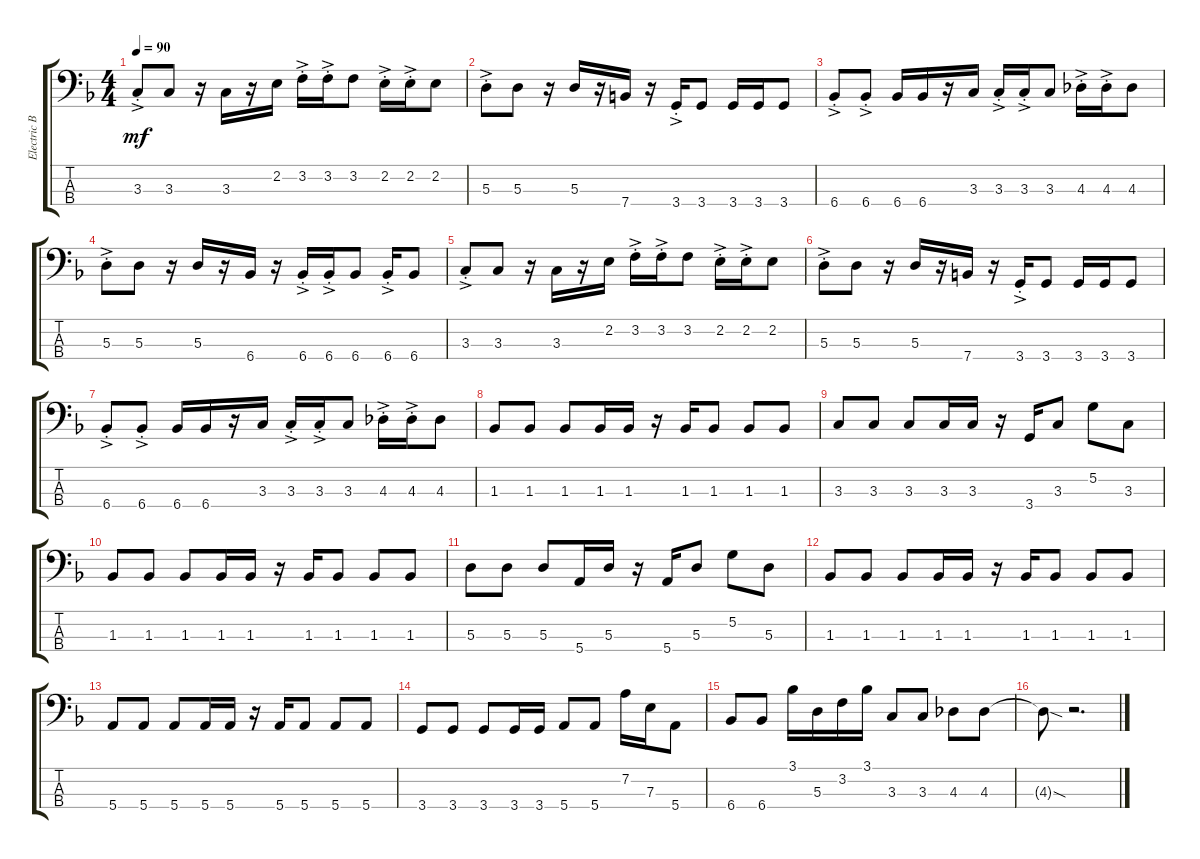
\track ("Electric Bass" "Electric B") {instrument electricbassfinger}
\staff {score tabs}
\tuning (G2 D2 A1 E1) {hide}
\ts (4 4)
\tempo 90
\clef f4
\ks f
3.3{ac st}.8{dy mf} 3.3.8 r.16 3.3.16 r.16 2.2.16 3.2{ac st}.16 3.2{ac st}.16 3.2.8 2.2{ac st}.16 2.2{ac st}.16 2.2.8 |
5.3{ac st}.8 5.3.8 r.16 5.3.16 r.16 7.4.16 r.16 3.4{ac st}.16 3.4.8 3.4.16 3.4.16 3.4.8 |
6.4{ac st}.8 6.4{ac st}.8 6.4.16 6.4.16 r.16 3.3.16 3.3{ac st}.16 3.3{ac st}.16 3.3.8 4.3{ac st}.16 4.3{ac st}.16 4.3.8 |
5.3{ac st}.8 5.3.8 r.16 5.3.16 r.16 6.4.16 r.16 6.4{ac st}.16 6.4{ac st}.16 6.4.8 6.4{ac st}.16 6.4.8 |
3.3{ac st}.8 3.3.8 r.16 3.3.16 r.16 2.2.16 3.2{ac st}.16 3.2{ac st}.16 3.2.8 2.2{ac st}.16 2.2{ac st}.16 2.2.8 |
5.3{ac st}.8 5.3.8 r.16 5.3.16 r.16 7.4.16 r.16 3.4{ac st}.16 3.4.8 3.4.16 3.4.16 3.4.8 |
6.4{ac st}.8 6.4{ac st}.8 6.4.16 6.4.16 r.16 3.3.16 3.3{ac st}.16 3.3{ac st}.16 3.3.8 4.3{ac st}.16 4.3{ac st}.16 4.3.8 |
1.3.8 1.3.8 1.3.8 1.3.16 1.3.16 r.16 1.3.16 1.3.8 1.3.8 1.3.8 |
3.3.8 3.3.8 3.3.8 3.3.16 3.3.16 r.16 3.4.16 3.3.8 5.2.8 3.3.8 |
1.3.8 1.3.8 1.3.8 1.3.16 1.3.16 r.16 1.3.16 1.3.8 1.3.8 1.3.8 |
5.3.8 5.3.8 5.3.8 5.4.16 5.3.16 r.16 5.4.16 5.3.8 5.2.8 5.3.8 |
1.3.8 1.3.8 1.3.8 1.3.16 1.3.16 r.16 1.3.16 1.3.8 1.3.8 1.3.8 |
5.4.8 5.4.8 5.4.8 5.4.16 5.4.16 r.16 5.4.16 5.4.8 5.4.8 5.4.8 |
3.4.8 3.4.8 3.4.8 3.4.16 3.4.16 5.4.8 5.4.8 7.2.16 7.3.16 5.4.8 |
6.4.8 6.4.8 3.1.16 5.3.16 3.2.16 3.1.16 3.3.8 3.3.8 4.3.8 4.3.8 |
4.3{sod t}.8 r.2{d}
